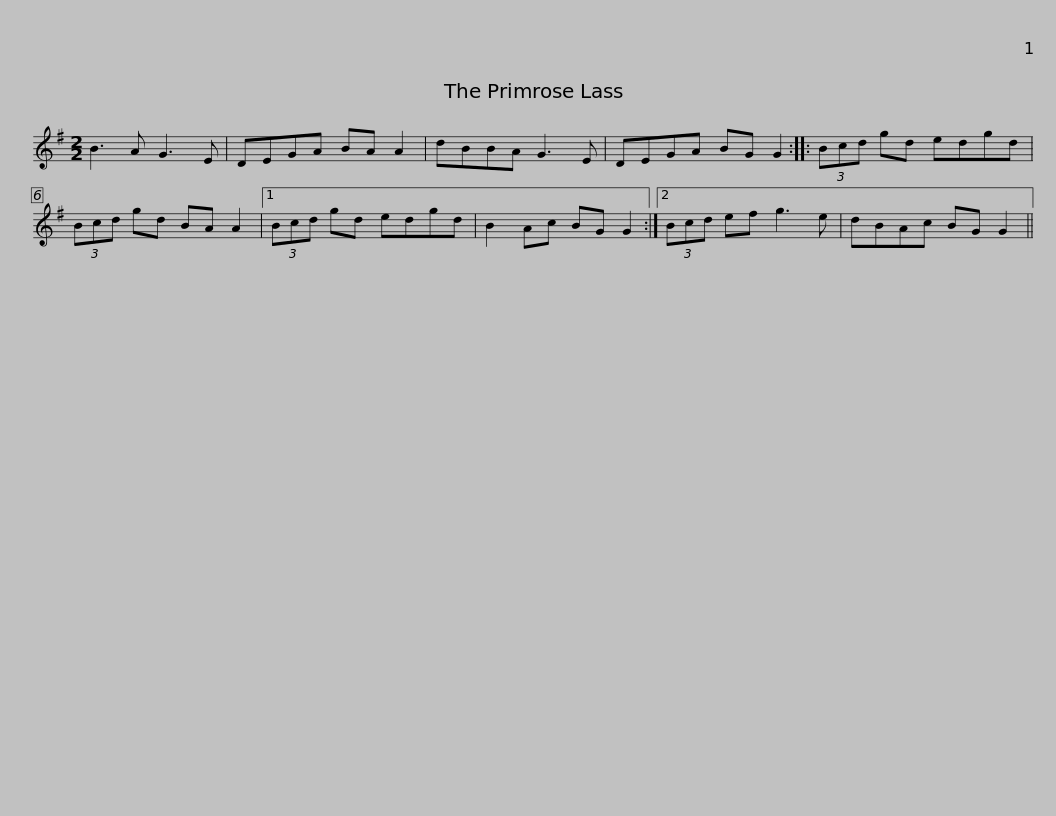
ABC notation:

X:1
L:1/8
M:2/2
I:linebreak $
K:G
V:1 treble
V:1
 B3 A G3 E | DEGA BA A2 | dBBA G3 E | DEGA BG G2 :: (3Bcd gd edgd | %5
 (3Bcd gd BA A2 |1$ (3Bcd gd edgd | B2 Ac BG G2 :|2 (3Bcd ef g3 e | dBAc BG G2 || %10
